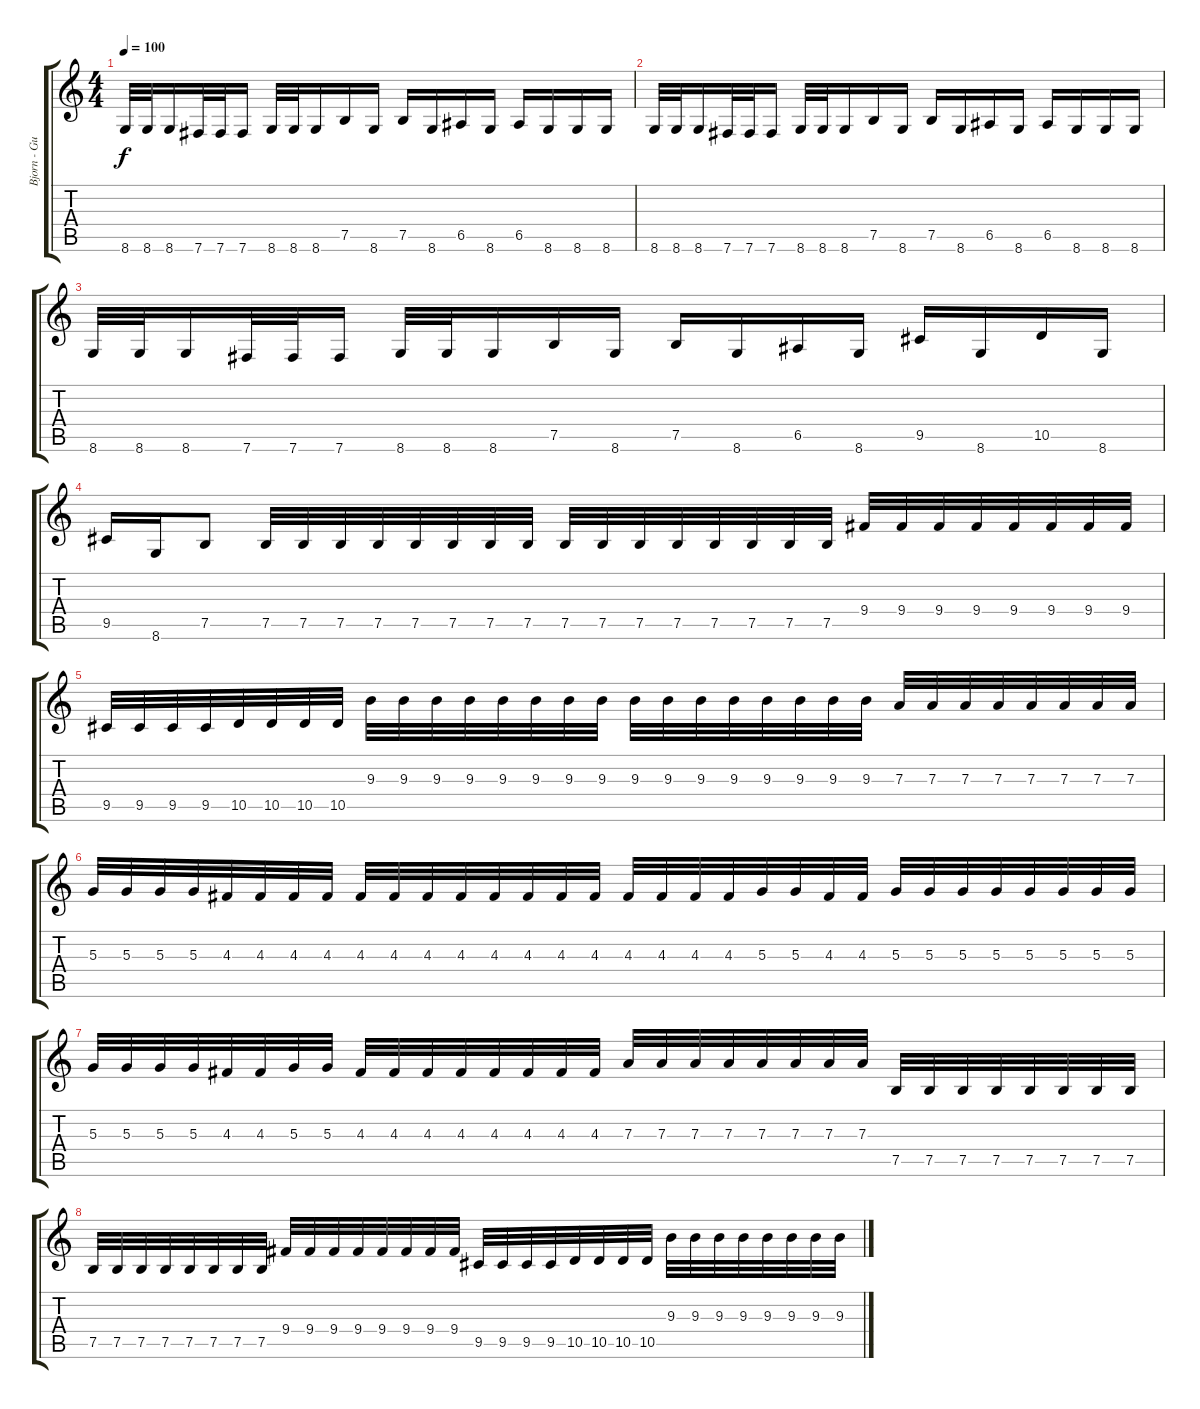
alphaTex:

\track ("Bjorn - Guitar" "Bjorn - Gu") {instrument distortionguitar}
\staff {score tabs}
\tuning (B3 Gb3 D3 A2 E2 B1) {hide}
\ts (4 4)
\tempo 100
\clef g2
\ks c
8.6.32{dy f} 8.6.32 8.6.16 7.6.32 7.6.32 7.6.16 8.6.32 8.6.32 8.6.16 7.5.16 8.6.16 7.5.16 8.6.16 6.5.16 8.6.16 6.5.16 8.6.16 8.6.16 8.6.16 |
8.6.32 8.6.32 8.6.16 7.6.32 7.6.32 7.6.16 8.6.32 8.6.32 8.6.16 7.5.16 8.6.16 7.5.16 8.6.16 6.5.16 8.6.16 6.5.16 8.6.16 8.6.16 8.6.16 |
8.6.32 8.6.32 8.6.16 7.6.32 7.6.32 7.6.16 8.6.32 8.6.32 8.6.16 7.5.16 8.6.16 7.5.16 8.6.16 6.5.16 8.6.16 9.5.16 8.6.16 10.5.16 8.6.16 |
9.5.16 8.6.16 7.5.8 7.5.32 7.5.32 7.5.32 7.5.32 7.5.32 7.5.32 7.5.32 7.5.32 7.5.32 7.5.32 7.5.32 7.5.32 7.5.32 7.5.32 7.5.32 7.5.32 9.4.32 9.4.32 9.4.32 9.4.32 9.4.32 9.4.32 9.4.32 9.4.32 |
9.5.32 9.5.32 9.5.32 9.5.32 10.5.32 10.5.32 10.5.32 10.5.32 9.3.32 9.3.32 9.3.32 9.3.32 9.3.32 9.3.32 9.3.32 9.3.32 9.3.32 9.3.32 9.3.32 9.3.32 9.3.32 9.3.32 9.3.32 9.3.32 7.3.32 7.3.32 7.3.32 7.3.32 7.3.32 7.3.32 7.3.32 7.3.32 |
5.3.32 5.3.32 5.3.32 5.3.32 4.3.32 4.3.32 4.3.32 4.3.32 4.3.32 4.3.32 4.3.32 4.3.32 4.3.32 4.3.32 4.3.32 4.3.32 4.3.32 4.3.32 4.3.32 4.3.32 5.3.32 5.3.32 4.3.32 4.3.32 5.3.32 5.3.32 5.3.32 5.3.32 5.3.32 5.3.32 5.3.32 5.3.32 |
5.3.32 5.3.32 5.3.32 5.3.32 4.3.32 4.3.32 5.3.32 5.3.32 4.3.32 4.3.32 4.3.32 4.3.32 4.3.32 4.3.32 4.3.32 4.3.32 7.3.32 7.3.32 7.3.32 7.3.32 7.3.32 7.3.32 7.3.32 7.3.32 7.5.32 7.5.32 7.5.32 7.5.32 7.5.32 7.5.32 7.5.32 7.5.32 |
7.5.32 7.5.32 7.5.32 7.5.32 7.5.32 7.5.32 7.5.32 7.5.32 9.4.32 9.4.32 9.4.32 9.4.32 9.4.32 9.4.32 9.4.32 9.4.32 9.5.32 9.5.32 9.5.32 9.5.32 10.5.32 10.5.32 10.5.32 10.5.32 9.3.32 9.3.32 9.3.32 9.3.32 9.3.32 9.3.32 9.3.32 9.3.32
